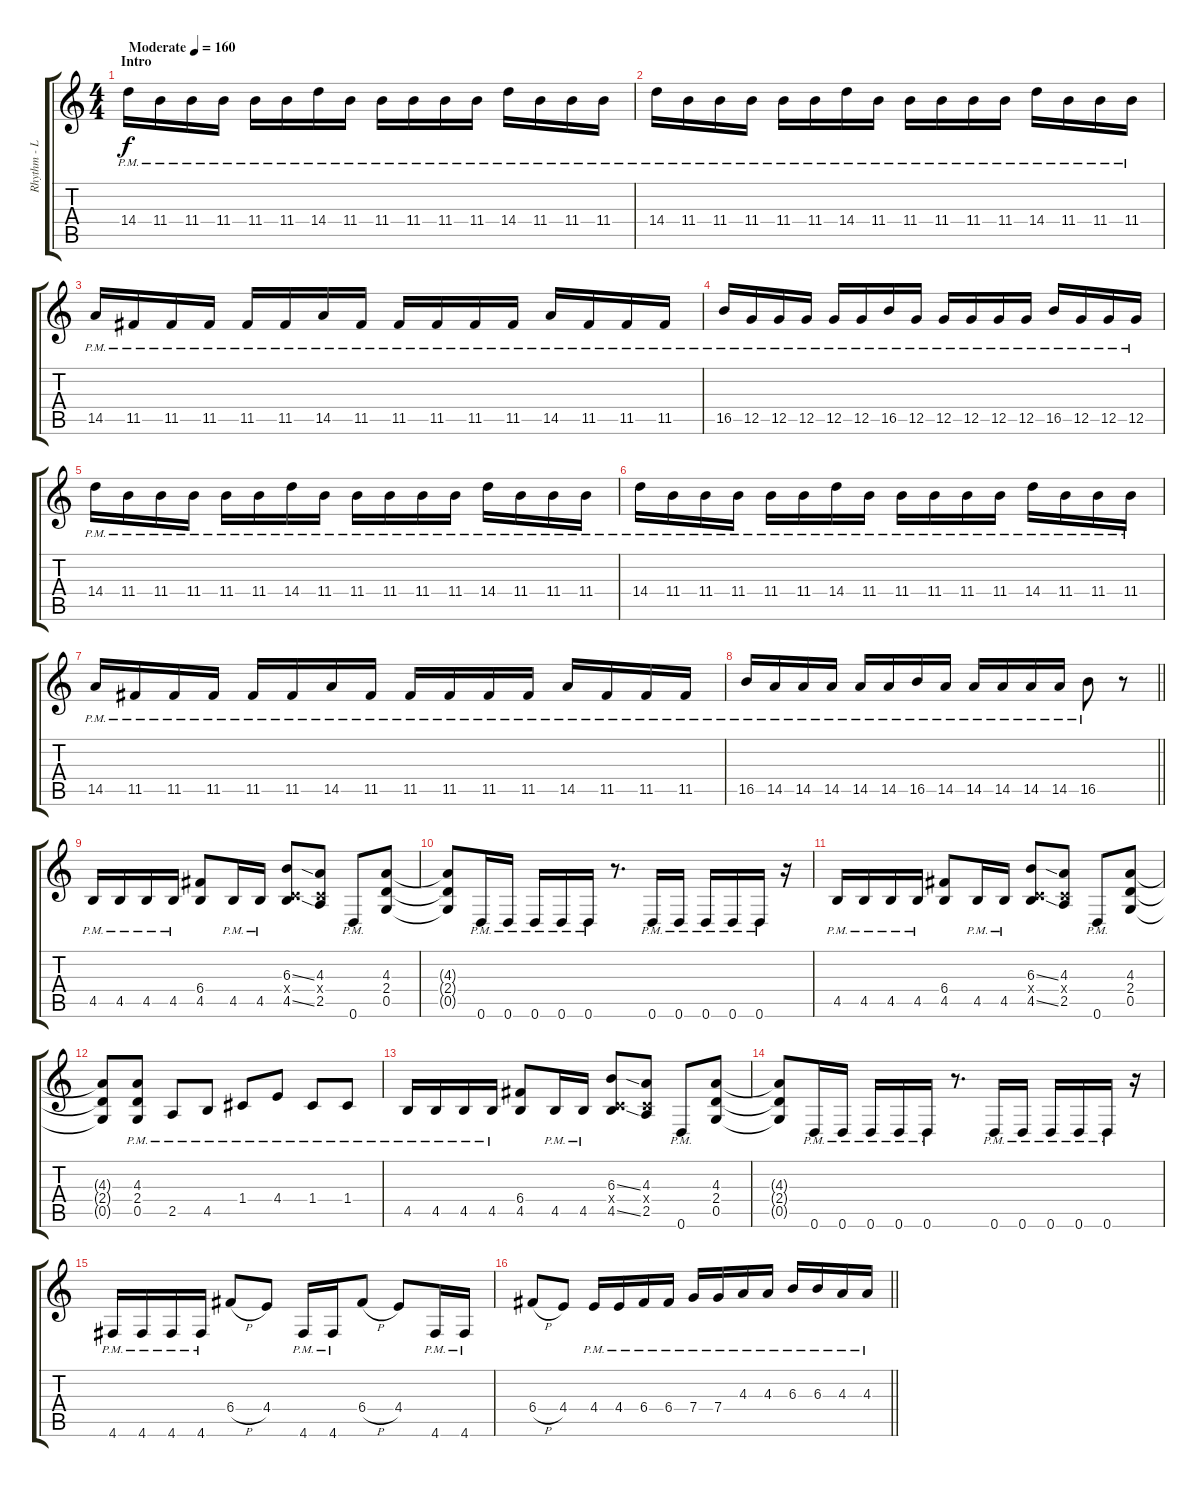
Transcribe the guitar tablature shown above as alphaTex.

\track ("Rhythm - Left" "Rhythm - L") {instrument distortionguitar}
\staff {score tabs}
\tuning (D4 A3 F3 C3 G2 D2) {hide}
\ts (4 4)
\section ("" "Intro")
\tempo (160 "Moderate")
\clef g2
\ks c
14.4{pm}.16{dy f instrument distortionguitar} 11.4{pm}.16 11.4{pm}.16 11.4{pm}.16 11.4{pm}.16 11.4{pm}.16 14.4{pm}.16 11.4{pm}.16 11.4{pm}.16 11.4{pm}.16 11.4{pm}.16 11.4{pm}.16 14.4{pm}.16 11.4{pm}.16 11.4{pm}.16 11.4{pm}.16 |
14.4{pm}.16 11.4{pm}.16 11.4{pm}.16 11.4{pm}.16 11.4{pm}.16 11.4{pm}.16 14.4{pm}.16 11.4{pm}.16 11.4{pm}.16 11.4{pm}.16 11.4{pm}.16 11.4{pm}.16 14.4{pm}.16 11.4{pm}.16 11.4{pm}.16 11.4{pm}.16 |
14.5{pm}.16 11.5{pm}.16 11.5{pm}.16 11.5{pm}.16 11.5{pm}.16 11.5{pm}.16 14.5{pm}.16 11.5{pm}.16 11.5{pm}.16 11.5{pm}.16 11.5{pm}.16 11.5{pm}.16 14.5{pm}.16 11.5{pm}.16 11.5{pm}.16 11.5{pm}.16 |
16.5{pm}.16 12.5{pm}.16 12.5{pm}.16 12.5{pm}.16 12.5{pm}.16 12.5{pm}.16 16.5{pm}.16 12.5{pm}.16 12.5{pm}.16 12.5{pm}.16 12.5{pm}.16 12.5{pm}.16 16.5{pm}.16 12.5{pm}.16 12.5{pm}.16 12.5{pm}.16 |
14.4{pm}.16 11.4{pm}.16 11.4{pm}.16 11.4{pm}.16 11.4{pm}.16 11.4{pm}.16 14.4{pm}.16 11.4{pm}.16 11.4{pm}.16 11.4{pm}.16 11.4{pm}.16 11.4{pm}.16 14.4{pm}.16 11.4{pm}.16 11.4{pm}.16 11.4{pm}.16 |
14.4{pm}.16 11.4{pm}.16 11.4{pm}.16 11.4{pm}.16 11.4{pm}.16 11.4{pm}.16 14.4{pm}.16 11.4{pm}.16 11.4{pm}.16 11.4{pm}.16 11.4{pm}.16 11.4{pm}.16 14.4{pm}.16 11.4{pm}.16 11.4{pm}.16 11.4{pm}.16 |
14.5{pm}.16 11.5{pm}.16 11.5{pm}.16 11.5{pm}.16 11.5{pm}.16 11.5{pm}.16 14.5{pm}.16 11.5{pm}.16 11.5{pm}.16 11.5{pm}.16 11.5{pm}.16 11.5{pm}.16 14.5{pm}.16 11.5{pm}.16 11.5{pm}.16 11.5{pm}.16 |
\barLineRight lightlight
16.5{pm}.16 14.5{pm}.16 14.5{pm}.16 14.5{pm}.16 14.5{pm}.16 14.5{pm}.16 16.5{pm}.16 14.5{pm}.16 14.5{pm}.16 14.5{pm}.16 14.5{pm}.16 14.5{pm}.16 16.5{pm}.8 r.8 |
\section ("" "")
4.5{pm}.16 4.5{pm}.16 4.5{pm}.16 4.5{pm}.16 (6.4 4.5).8 4.5{pm}.16 4.5{pm}.16 (6.3{ss} 0.4{x} 4.5{ss}).8 (4.3 0.4{x} 2.5).8 0.6{pm}.8 (4.3 2.4 0.5).8 |
(4.3{t} 2.4{t} 0.5{t}).8 0.6{pm}.16 0.6{pm}.16 0.6{pm}.16 0.6{pm}.16 0.6{pm}.16 r.8{d} 0.6{pm}.16 0.6{pm}.16 0.6{pm}.16 0.6{pm}.16 0.6{pm}.16 r.16 |
4.5{pm}.16 4.5{pm}.16 4.5{pm}.16 4.5{pm}.16 (6.4 4.5).8 4.5{pm}.16 4.5{pm}.16 (6.3{ss} 0.4{x} 4.5{ss}).8 (4.3 0.4{x} 2.5).8 0.6{pm}.8 (4.3 2.4 0.5).8 |
(4.3{t} 2.4{t} 0.5{t}).8 (4.3{pm} 2.4{pm} 0.5{pm}).8 2.5{pm}.8 4.5{pm}.8 1.4{pm}.8 4.4{pm}.8 1.4{pm}.8 1.4{pm}.8 |
4.5{pm}.16 4.5{pm}.16 4.5{pm}.16 4.5{pm}.16 (6.4 4.5).8 4.5{pm}.16 4.5{pm}.16 (6.3{ss} 0.4{x} 4.5{ss}).8 (4.3 0.4{x} 2.5).8 0.6{pm}.8 (4.3 2.4 0.5).8 |
(4.3{t} 2.4{t} 0.5{t}).8 0.6{pm}.16 0.6{pm}.16 0.6{pm}.16 0.6{pm}.16 0.6{pm}.16 r.8{d} 0.6{pm}.16 0.6{pm}.16 0.6{pm}.16 0.6{pm}.16 0.6{pm}.16 r.16 |
4.6{pm}.16 4.6{pm}.16 4.6{pm}.16 4.6{pm}.16 6.4{h}.8 4.4.8 4.6{pm}.16 4.6{pm}.16 6.4{h}.8 4.4.8 4.6{pm}.16 4.6{pm}.16 |
\barLineRight lightlight
6.4{h}.8 4.4.8 4.4{pm}.16 4.4{pm}.16 6.4{pm}.16 6.4{pm}.16 7.4{pm}.16 7.4{pm}.16 4.3{pm}.16 4.3{pm}.16 6.3{pm}.16 6.3{pm}.16 4.3{pm}.16 4.3{pm}.16
